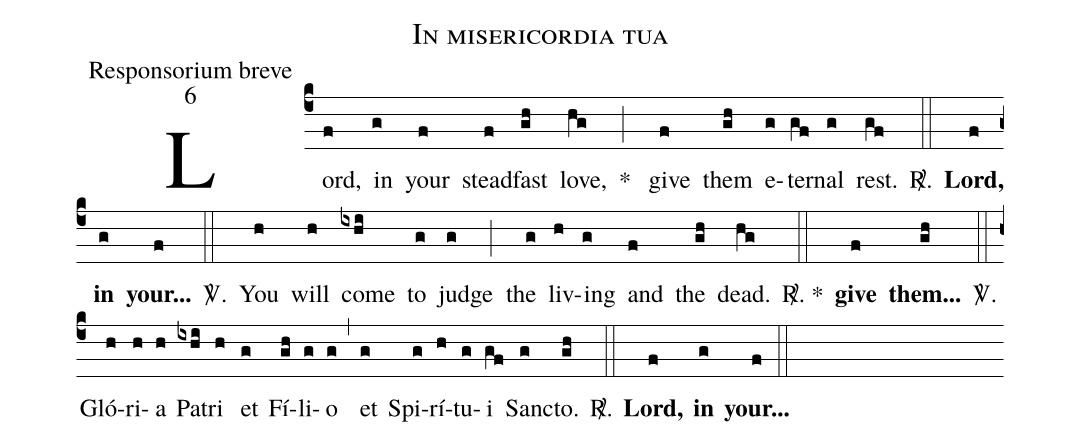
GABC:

name: In misericordia tua;
office-part:Responsorium breve;
mode:6;
%%
(c4)Lord,(f) in(g) your(f) stead(f)fast(gh) love,(hg) * (;) give(f) them(gh) e(g)ter(gf)nal(g) rest.(gf)
<sp>R/</sp>.(::) <b>{Lord,}</b>(f) <b>{in}</b>(g) <b>{your...}</b>(f)
<sp>V/</sp>.(::) You(h) will(h) come(ixhi) to(g) judge(g) (;) the(g) liv(h)ing(g) and(f) the(gh) dead.(hg)
<sp>R/</sp>. *(::) <b>{give}</b>(f) <b>{them...}</b>(gh)
<sp>V/</sp>.(::) Gló(h)ri(h)a(h) Pa(ixhi)tri(h) et(g) Fí(gh)li(g)o(g) (,) et(g) Spi(g)rí(h)tu(g)i(gf) Sanc(g)to.(gh)
<sp>R/</sp>.(::) <b>{Lord,}</b>(f) <b>{in}</b>(g) <b>{your...}</b>(f) (::)
